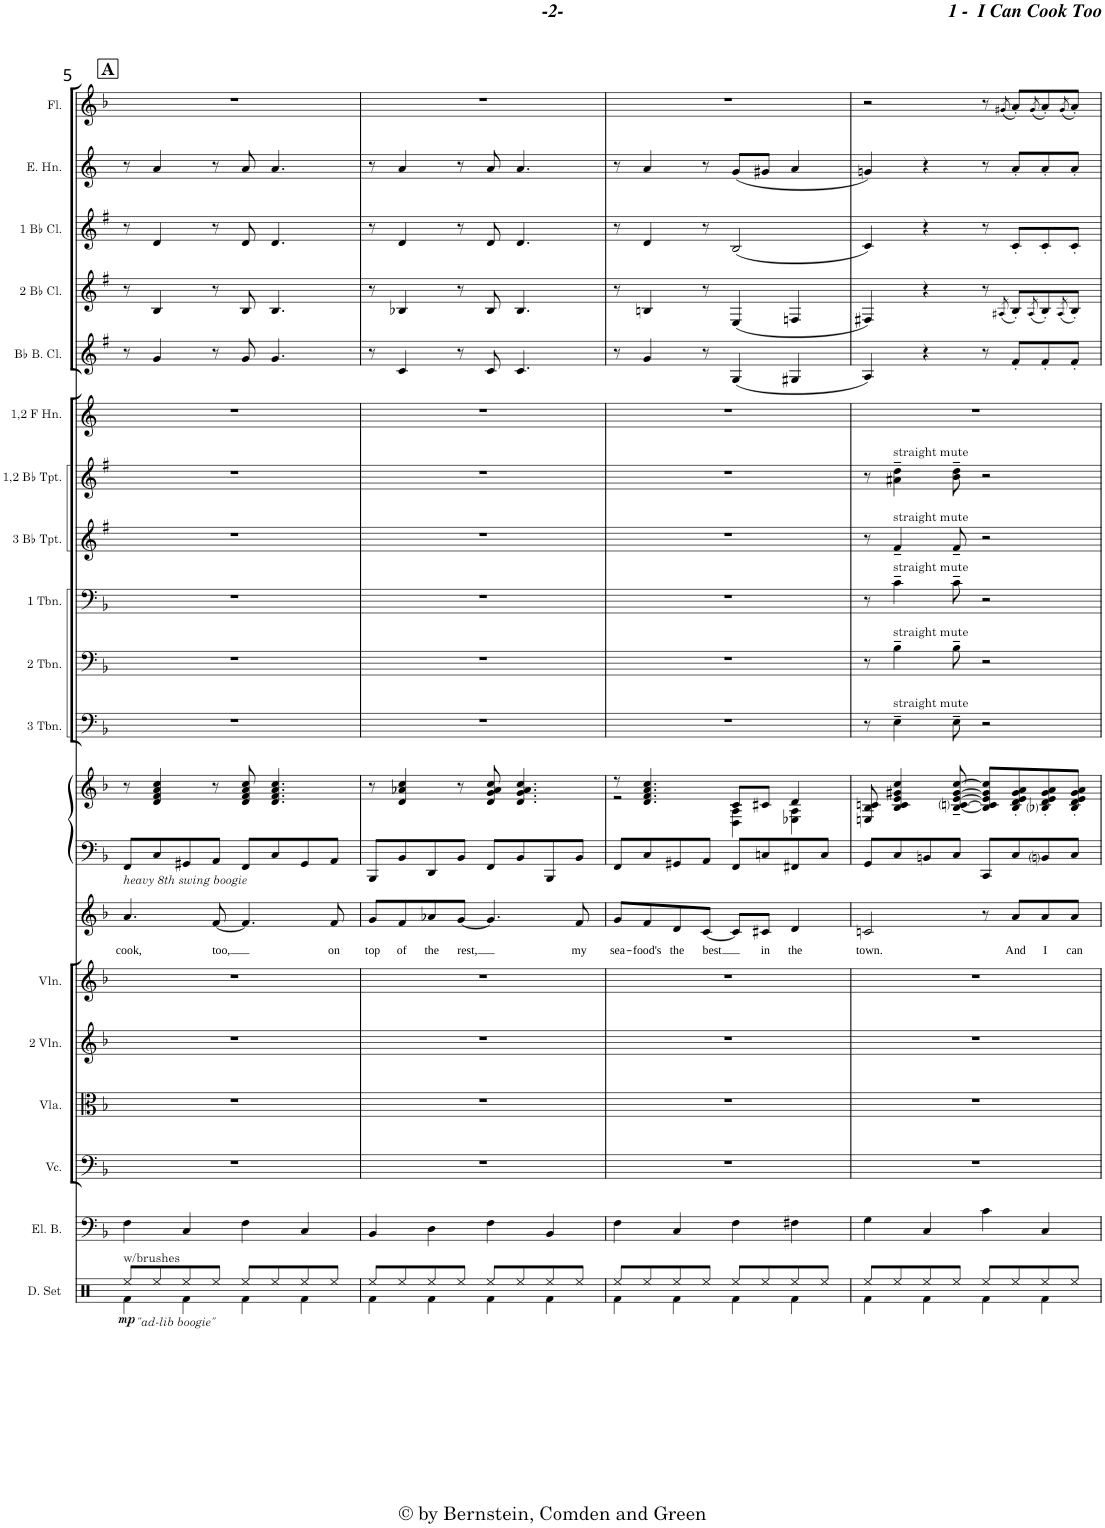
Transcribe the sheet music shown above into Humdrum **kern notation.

**kern	**dynam	**kern	**kern	**kern	**kern	**kern	**kern	**text	**kern	**kern	**kern	**kern	**kern	**kern	**kern	**kern	**kern	**kern	**kern	**kern	**kern
*part19	*part19	*part18	*part17	*part16	*part15	*part14	*part13	*part13	*part12	*part12	*part11	*part10	*part9	*part8	*part7	*part6	*part5	*part4	*part3	*part2	*part1
*staff20	*staff20	*staff19	*staff18	*staff17	*staff16	*staff15	*staff14	*staff14	*staff13	*staff12	*staff11	*staff10	*staff9	*staff8	*staff7	*staff6	*staff5	*staff4	*staff3	*staff2	*staff1
*I"Drumset	*	*I"Electric Bass	*I"Violoncello	*I"Viola	*I"2 Violin	*I"Violin	*I"Voice	*	*I"Piano	*	*I"3 Trombone	*I"2 Trombone	*I"1 Trombone	*I"3 Bb Trumpet	*I"1,2 Bb Trumpet	*I"1,2 Horn in F	*I"Bb Bass Clarinet	*I"2 Bb Clarinet	*I"1 Bb Clarinet	*I"English Horn	*I"Flute
*I'D. Set	*	*I'El. B.	*I'Vc.	*I'Vla.	*I'2 Vln.	*I'Vln.	*	*	*I'Pno	*	*I'3 Tbn.	*I'2 Tbn.	*I'1 Tbn.	*I'3 Bb Tpt.	*I'1,2 Bb Tpt.	*	*I'Bb B. Cl.	*I'2 Bb Cl.	*I'1 Bb Cl.	*I'E. Hn.	*I'Fl.
!!LO:PB:g=z
*clefX	*	*clefF4	*clefF4	*clefC3	*clefG2	*clefG2	*clefG2	*	*clefF4	*clefG2	*clefF4	*clefF4	*clefF4	*clefG2	*clefG2	*clefG2	*clefG2	*clefG2	*clefG2	*clefG2	*clefG2
*	*	*Trd7c12	*	*	*	*	*	*	*	*	*	*	*	*Trd1c2	*Trd1c2	*Trd4c7	*Trd8c14	*Trd1c2	*Trd1c2	*Trd4c7	*
*k[]	*	*k[b-]	*k[b-]	*k[b-]	*k[b-]	*k[b-]	*k[b-]	*	*k[b-]	*k[b-]	*k[b-]	*k[b-]	*k[b-]	*k[f#]	*k[f#]	*k[]	*k[f#]	*k[f#]	*k[f#]	*k[]	*k[b-]
*M2/2	*	*M2/2	*M2/2	*M2/2	*M2/2	*M2/2	*M2/2	*	*M2/2	*M2/2	*M2/2	*M2/2	*M2/2	*M2/2	*M2/2	*M2/2	*M2/2	*M2/2	*M2/2	*M2/2	*M2/2
*met(c|)	*	*met(c|)	*met(c|)	*met(c|)	*met(c|)	*met(c|)	*met(c|)	*	*met(c|)	*met(c|)	*met(c|)	*met(c|)	*met(c|)	*met(c|)	*met(c|)	*met(c|)	*met(c|)	*met(c|)	*met(c|)	*met(c|)	*met(c|)
!!LO:REH:place=s1:a:B:fs=14:t=A
=5	=5	=5	=5	=5	=5	=5	=5	=5	=5	=5	=5	=5	=5	=5	=5	=5	=5	=5	=5	=5	=5
*^	*	*	*	*	*	*	*	*	*	*	*	*	*	*	*	*	*	*	*	*	*
!	!	!	!	!	!	!	!	!	!	!LO:TX:b:i:t=heavy 8th swing boogie	!	!	!	!	!	!	!	!	!	!	!	!
!LO:TX:a:t=w/brushes	!	!	!	!	!	!	!	!	!	!	!	!	!	!	!	!	!	!	!	!	!	!
!LO:TX:b:i:t="ad-lib boogie"	!	!	!	!	!	!	!	!	!	!	!	!	!	!	!	!	!	!	!	!	!	!
!	!	!LO:DY:b	!	!	!	!	!	!	!LO:LY:b	!	!	!	!	!	!	!	!	!	!	!	!	!
8Ree/L	4Rf\	mp	4F\	1r	1r	1r	1r	4.a/	cook,	8FF/L	8r	1r	1r	1r	1r	1r	1r	8r	8r	8r	8r	1r
8Ree/	.	.	.	.	.	.	.	.	.	8C/	4d/ 4f/ 4a/ 4cc/	.	.	.	.	.	.	4g/	4B/	4d/	4a/	.
8Ree/	4Rf\	.	4C/	.	.	.	.	.	.	8GG#X/	.	.	.	.	.	.	.	.	.	.	.	.
!	!	!	!	!	!	!	!	!	!LO:LY:b	!	!	!	!	!	!	!	!	!	!	!	!	!
8Ree/J	.	.	.	.	.	.	.	[8f/	too,	8AA/J	8r	.	.	.	.	.	.	8r	8r	8r	8r	.
8Ree/L	4Rf\	.	4F\	.	.	.	.	4.f/]	.	8FF/L	8d/ 8f/ 8a/ 8cc/	.	.	.	.	.	.	8g/	8B/	8d/	8a/	.
8Ree/	.	.	.	.	.	.	.	.	.	8C/	4.d/ 4.f/ 4.a/ 4.cc/	.	.	.	.	.	.	4.g/	4.B/	4.d/	4.a/	.
8Ree/	4Rf\	.	4C/	.	.	.	.	.	.	8GG#/	.	.	.	.	.	.	.	.	.	.	.	.
!	!	!	!	!	!	!	!	!	!LO:LY:b	!	!	!	!	!	!	!	!	!	!	!	!	!
8Ree/J	.	.	.	.	.	.	.	8f/	on	8AA/J	.	.	.	.	.	.	.	.	.	.	.	.
=6	=6	=6	=6	=6	=6	=6	=6	=6	=6	=6	=6	=6	=6	=6	=6	=6	=6	=6	=6	=6	=6	=6
!	!	!	!	!	!	!	!	!	!LO:LY:b	!	!	!	!	!	!	!	!	!	!	!	!	!
8Ree/L	4Rf\	.	4BB-/	1r	1r	1r	1r	8g/L	top	8BBB-/L	8r	1r	1r	1r	1r	1r	1r	8r	8r	8r	8r	1r
!	!	!	!	!	!	!	!	!	!LO:LY:b	!	!	!	!	!	!	!	!	!	!	!	!	!
8Ree/	.	.	.	.	.	.	.	8f/	of	8BB-/	4d/ 4a-X/ 4cc/	.	.	.	.	.	.	4c/	4B-X/	4d/	4a/	.
!	!	!	!	!	!	!	!	!	!LO:LY:b	!	!	!	!	!	!	!	!	!	!	!	!	!
8Ree/	4Rf\	.	4D\	.	.	.	.	8a-X/	the	8DD/	.	.	.	.	.	.	.	.	.	.	.	.
!	!	!	!	!	!	!	!	!	!LO:LY:b	!	!	!	!	!	!	!	!	!	!	!	!	!
8Ree/J	.	.	.	.	.	.	.	[8g/J	rest,	8BB-/J	8r	.	.	.	.	.	.	8r	8r	8r	8r	.
8Ree/L	4Rf\	.	4F\	.	.	.	.	4.g/]	.	8FF/L	8d/ 8g/ 8a-/ 8cc/	.	.	.	.	.	.	8c/	8B-/	8d/	8a/	.
8Ree/	.	.	.	.	.	.	.	.	.	8BB-/	4.d/ 4.g/ 4.a-/ 4.cc/	.	.	.	.	.	.	4.c/	4.B-/	4.d/	4.a/	.
8Ree/	4Rf\	.	4BB-/	.	.	.	.	.	.	8BBB-/	.	.	.	.	.	.	.	.	.	.	.	.
!	!	!	!	!	!	!	!	!	!LO:LY:b	!	!	!	!	!	!	!	!	!	!	!	!	!
8Ree/J	.	.	.	.	.	.	.	8f/	my	8BB-/J	.	.	.	.	.	.	.	.	.	.	.	.
=7	=7	=7	=7	=7	=7	=7	=7	=7	=7	=7	=7	=7	=7	=7	=7	=7	=7	=7	=7	=7	=7	=7
!	!	!	!	!	!	!	!	!	!LO:LY:b	!	!	!	!	!	!	!	!	!	!	!	!	!
*	*	*	*	*	*	*	*	*	*	*	*^	*	*	*	*	*	*	*	*	*	*	*
8Ree/L	4Rf\	.	4F\	1r	1r	1r	1r	8g/L	sea-	8FF/L	8r	2r	1r	1r	1r	1r	1r	1r	8r	8r	8r	8r	1r
!	!	!	!	!	!	!	!	!	!LO:LY:b	!	!	!	!	!	!	!	!	!	!	!	!	!	!
8Ree/	.	.	.	.	.	.	.	8f/	-food's	8C/	4.d/ 4.f/ 4.a/ 4.cc/	.	.	.	.	.	.	.	4g/	4Bn/	4d/	4a/	.
!	!	!	!	!	!	!	!	!	!LO:LY:b	!	!	!	!	!	!	!	!	!	!	!	!	!	!
8Ree/	4Rf\	.	4C/	.	.	.	.	8d/	the	8GG#X/	.	.	.	.	.	.	.	.	.	.	.	.	.
!	!	!	!	!	!	!	!	!	!LO:LY:b	!	!	!	!	!	!	!	!	!	!	!	!	!	!
8Ree/J	.	.	.	.	.	.	.	[8c/J	best	8AA/J	.	.	.	.	.	.	.	.	8r	8r	8r	8r	.
8Ree/L	4Rf\	.	4F\	.	.	.	.	8c/L]	.	8FF/L	8c/L	4D\ 4A\	.	.	.	.	.	.	(4G/	(4E/	(2B/	(8g/L	.
!	!	!	!	!	!	!	!	!	!LO:LY:b	!	!	!	!	!	!	!	!	!	!	!	!	!	!
8Ree/	.	.	.	.	.	.	.	8c#X/J	in	8Cn/	8c#X/J	.	.	.	.	.	.	.	.	.	.	8g#X/J	.
!	!	!	!	!	!	!	!	!	!LO:LY:b	!	!	!	!	!	!	!	!	!	!	!	!	!	!
8Ree/	4Rf\	.	4F#X\	.	.	.	.	4d/	the	8FF#X/	4d/	4E-X\ 4A\	.	.	.	.	.	.	4G#X/	4Fn/	.	4a/	.
8Ree/J	.	.	.	.	.	.	.	.	.	8C/J	.	.	.	.	.	.	.	.	.	.	.	.	.
*	*	*	*	*	*	*	*	*	*	*	*v	*v	*	*	*	*	*	*	*	*	*	*	*
=8	=8	=8	=8	=8	=8	=8	=8	=8	=8	=8	=8	=8	=8	=8	=8	=8	=8	=8	=8	=8	=8	=8
!	!	!	!	!	!	!	!	!	!LO:LY:b	!	!	!	!	!	!	!	!	!	!	!	!	!
8Ree/L	4Rf\	.	4G\	1r	1r	1r	1r	2cn/	town.	8GG/L	8En/ 8B-/ 8cn/	8r	8r	8r	8r	8r	1r	4A/)	4F#X/)	4c/)	4gn/)	2r
!	!	!	!	!	!	!	!	!	!	!	!	!	!	!	!	!LO:TX:a:t=straight mute	!	!	!	!	!	!
!	!	!	!	!	!	!	!	!	!	!	!	!	!	!	!LO:TX:a:t=straight mute	!	!	!	!	!	!	!
!	!	!	!	!	!	!	!	!	!	!	!	!	!	!LO:TX:a:t=straight mute	!	!	!	!	!	!	!	!
!	!	!	!	!	!	!	!	!	!	!	!	!	!LO:TX:a:t=straight mute	!	!	!	!	!	!	!	!	!
!	!	!	!	!	!	!	!	!	!	!	!	!LO:TX:a:t=straight mute	!	!	!	!	!	!	!	!	!	!
8Ree/	.	.	.	.	.	.	.	.	.	8C/	4B-/ 4c/ 4e/ 4g#X/ 4cc/	4E~\	4B-~\	4c~\	4f#~/	4a#X\~ 4dd\~	.	.	.	.	.	.
8Ree/	4Rf\	.	4C/	.	.	.	.	.	.	8BBn/	.	.	.	.	.	.	.	4r	4r	4r	4r	.
8Ree/J	.	.	.	.	.	.	.	.	.	8C/J	[8B-/~ [8cni/~ [8e/~ [8g#/~ [8cc/~	8E~\	8B-~\	8c~\	8f#~/	8b\~ 8dd\~	.	.	.	.	.	.
8Ree/L	4Rf\	.	4c\	.	.	.	.	8r	.	8CC/L	8B-/] 8c/] 8e/] 8g#/] 8cc/]L	2r	2r	2r	2r	2r	.	8r	8r	8r	8r	8r
.	.	.	.	.	.	.	.	.	.	.	.	.	.	.	.	.	.	.	(8qA#X/	.	.	(8qg#X/
!	!	!	!	!	!	!	!	!	!LO:LY:b	!	!	!	!	!	!	!	!	!	!	!	!	!
8Ree/	.	.	.	.	.	.	.	8a/L	And	8C/	8B-/' 8d/' 8e/' 8g#/' 8a/'	.	.	.	.	.	.	8f#'/L	8B'/L)	8c'/L	8a'/L	8a'/L)
.	.	.	.	.	.	.	.	.	.	.	.	.	.	.	.	.	.	.	(8qA#/	.	.	(8qg#/
!	!	!	!	!	!	!	!	!	!LO:LY:b	!	!	!	!	!	!	!	!	!	!	!	!	!
8Ree/	4Rf\	.	4C/	.	.	.	.	8a/	I	8BBni/	8B-i/' 8d/' 8e/' 8g#/' 8a/'	.	.	.	.	.	.	8f#'/	8B'/)	8c'/	8a'/	8a'/)
.	.	.	.	.	.	.	.	.	.	.	.	.	.	.	.	.	.	.	(8qA#/	.	.	(8qg#/
!	!	!	!	!	!	!	!	!	!LO:LY:b	!	!	!	!	!	!	!	!	!	!	!	!	!
8Ree/J	.	.	.	.	.	.	.	8a/J	can	8C/J	8B-/' 8d/' 8e/' 8g#/' 8a/'J	.	.	.	.	.	.	8f#'/J	8B'/J)	8c'/J	8a'/J	8a'/J)
*v	*v	*	*	*	*	*	*	*	*	*	*	*	*	*	*	*	*	*	*	*	*	*
=	=	=	=	=	=	=	=	=	=	=	=	=	=	=	=	=	=	=	=	=	=
*-	*-	*-	*-	*-	*-	*-	*-	*-	*-	*-	*-	*-	*-	*-	*-	*-	*-	*-	*-	*-	*-
